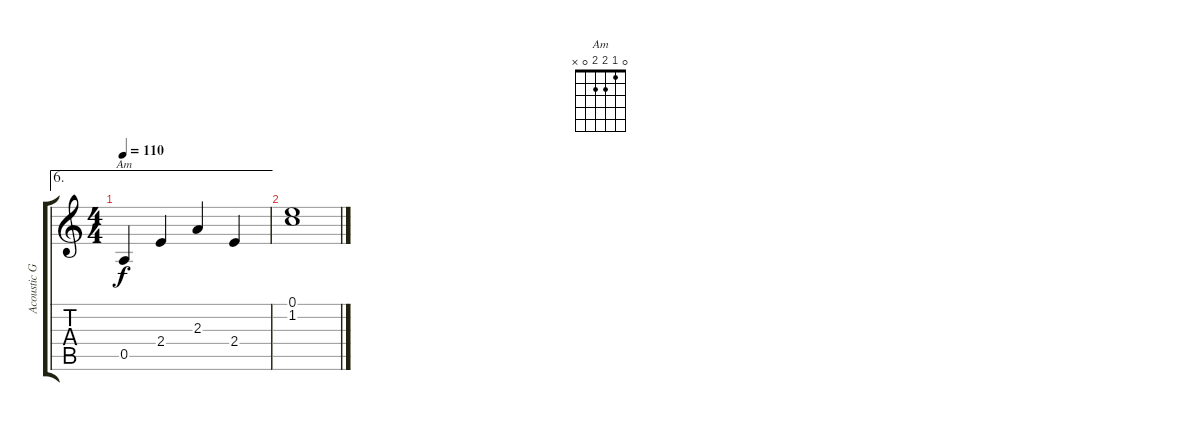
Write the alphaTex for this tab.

\track ("Acoustic Guitar" "Acoustic G") {instrument acousticguitarsteel}
\staff {score tabs}
\tuning (E4 B3 G3 D3 A2 E2) {hide}
\chord ("Am" 0 1 2 2 0 x)
\ae 6
\ts (4 4)
\tempo 110
\clef g2
\ks c
0.5.4{ch "Am" dy f} 2.4.4 2.3.4 2.4.4 |
(0.1 1.2).1
